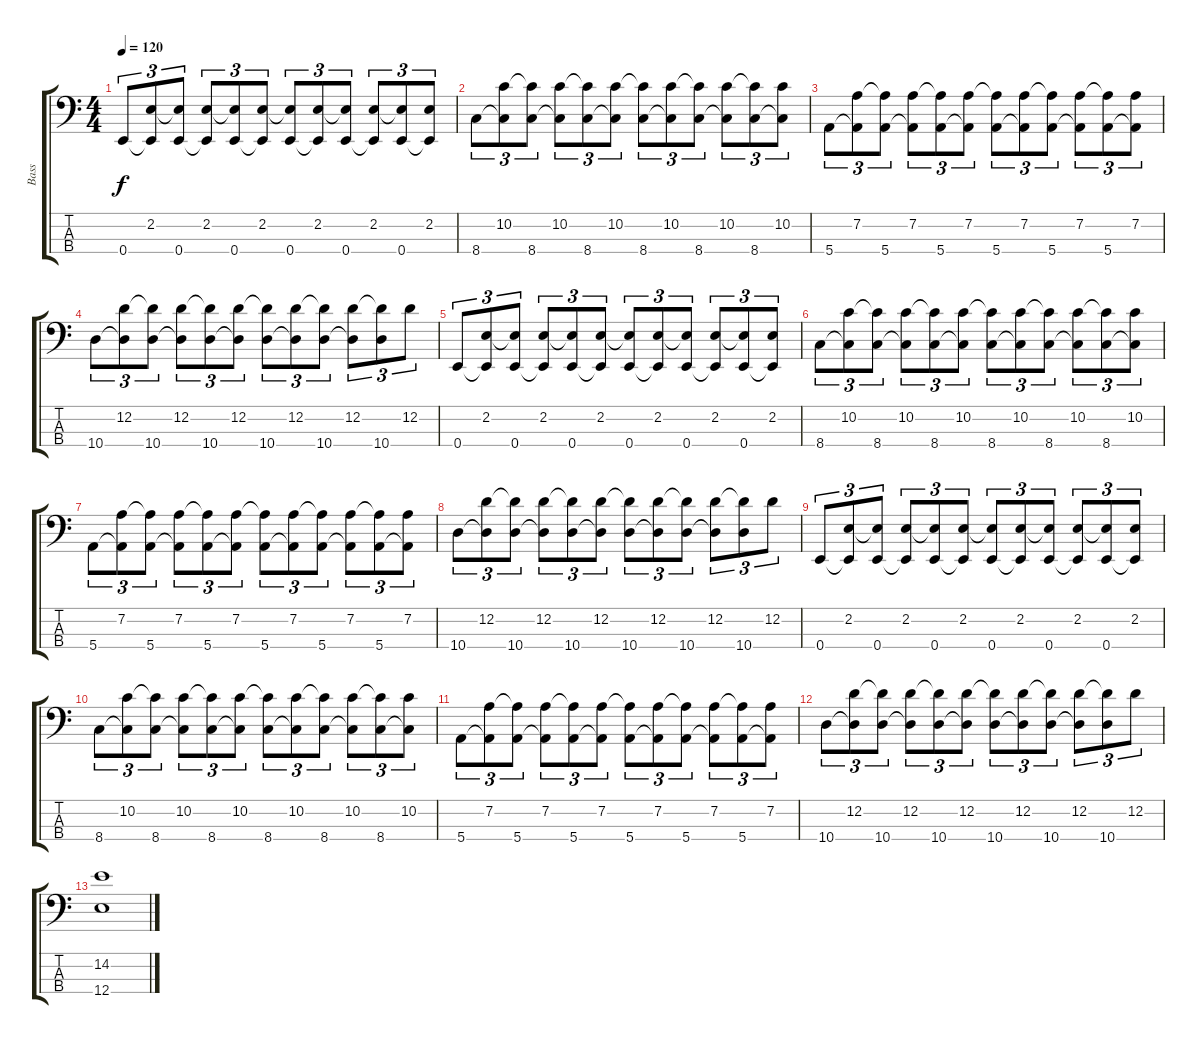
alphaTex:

\track ("Bass" "Bass") {instrument electricbassfinger}
\staff {score tabs}
\tuning (G2 D2 A1 E1) {hide}
\ts (4 4)
\tempo 120
\clef f4
\ks c
0.4.8{tu (3 2) dy f} (2.2 0.4{t}).8{tu (3 2)} (2.2{t} 0.4).8{tu (3 2)} (2.2 0.4{t}).8{tu (3 2)} (2.2{t} 0.4).8{tu (3 2)} (2.2 0.4{t}).8{tu (3 2)} (2.2{t} 0.4).8{tu (3 2)} (2.2 0.4{t}).8{tu (3 2)} (2.2{t} 0.4).8{tu (3 2)} (2.2 0.4{t}).8{tu (3 2)} (2.2{t} 0.4).8{tu (3 2)} (2.2 0.4{t}).8{tu (3 2)} |
8.4.8{tu (3 2)} (10.2 8.4{t}).8{tu (3 2)} (10.2{t} 8.4).8{tu (3 2)} (10.2 8.4{t}).8{tu (3 2)} (10.2{t} 8.4).8{tu (3 2)} (10.2 8.4{t}).8{tu (3 2)} (10.2{t} 8.4).8{tu (3 2)} (10.2 8.4{t}).8{tu (3 2)} (10.2{t} 8.4).8{tu (3 2)} (10.2 8.4{t}).8{tu (3 2)} (10.2{t} 8.4).8{tu (3 2)} (10.2 8.4{t}).8{tu (3 2)} |
5.4.8{tu (3 2)} (7.2 5.4{t}).8{tu (3 2)} (7.2{t} 5.4).8{tu (3 2)} (7.2 5.4{t}).8{tu (3 2)} (7.2{t} 5.4).8{tu (3 2)} (7.2 5.4{t}).8{tu (3 2)} (7.2{t} 5.4).8{tu (3 2)} (7.2 5.4{t}).8{tu (3 2)} (7.2{t} 5.4).8{tu (3 2)} (7.2 5.4{t}).8{tu (3 2)} (7.2{t} 5.4).8{tu (3 2)} (7.2 5.4{t}).8{tu (3 2)} |
10.4.8{tu (3 2)} (12.2 10.4{t}).8{tu (3 2)} (12.2{t} 10.4).8{tu (3 2)} (12.2 10.4{t}).8{tu (3 2)} (12.2{t} 10.4).8{tu (3 2)} (12.2 10.4{t}).8{tu (3 2)} (12.2{t} 10.4).8{tu (3 2)} (12.2 10.4{t}).8{tu (3 2)} (12.2{t} 10.4).8{tu (3 2)} (12.2 10.4{t}).8{tu (3 2)} (12.2{t} 10.4).8{tu (3 2)} 12.2.8{tu (3 2)} |
0.4.8{tu (3 2)} (2.2 0.4{t}).8{tu (3 2)} (2.2{t} 0.4).8{tu (3 2)} (2.2 0.4{t}).8{tu (3 2)} (2.2{t} 0.4).8{tu (3 2)} (2.2 0.4{t}).8{tu (3 2)} (2.2{t} 0.4).8{tu (3 2)} (2.2 0.4{t}).8{tu (3 2)} (2.2{t} 0.4).8{tu (3 2)} (2.2 0.4{t}).8{tu (3 2)} (2.2{t} 0.4).8{tu (3 2)} (2.2 0.4{t}).8{tu (3 2)} |
8.4.8{tu (3 2)} (10.2 8.4{t}).8{tu (3 2)} (10.2{t} 8.4).8{tu (3 2)} (10.2 8.4{t}).8{tu (3 2)} (10.2{t} 8.4).8{tu (3 2)} (10.2 8.4{t}).8{tu (3 2)} (10.2{t} 8.4).8{tu (3 2)} (10.2 8.4{t}).8{tu (3 2)} (10.2{t} 8.4).8{tu (3 2)} (10.2 8.4{t}).8{tu (3 2)} (10.2{t} 8.4).8{tu (3 2)} (10.2 8.4{t}).8{tu (3 2)} |
5.4.8{tu (3 2)} (7.2 5.4{t}).8{tu (3 2)} (7.2{t} 5.4).8{tu (3 2)} (7.2 5.4{t}).8{tu (3 2)} (7.2{t} 5.4).8{tu (3 2)} (7.2 5.4{t}).8{tu (3 2)} (7.2{t} 5.4).8{tu (3 2)} (7.2 5.4{t}).8{tu (3 2)} (7.2{t} 5.4).8{tu (3 2)} (7.2 5.4{t}).8{tu (3 2)} (7.2{t} 5.4).8{tu (3 2)} (7.2 5.4{t}).8{tu (3 2)} |
10.4.8{tu (3 2)} (12.2 10.4{t}).8{tu (3 2)} (12.2{t} 10.4).8{tu (3 2)} (12.2 10.4{t}).8{tu (3 2)} (12.2{t} 10.4).8{tu (3 2)} (12.2 10.4{t}).8{tu (3 2)} (12.2{t} 10.4).8{tu (3 2)} (12.2 10.4{t}).8{tu (3 2)} (12.2{t} 10.4).8{tu (3 2)} (12.2 10.4{t}).8{tu (3 2)} (12.2{t} 10.4).8{tu (3 2)} 12.2.8{tu (3 2)} |
0.4.8{tu (3 2)} (2.2 0.4{t}).8{tu (3 2)} (2.2{t} 0.4).8{tu (3 2)} (2.2 0.4{t}).8{tu (3 2)} (2.2{t} 0.4).8{tu (3 2)} (2.2 0.4{t}).8{tu (3 2)} (2.2{t} 0.4).8{tu (3 2)} (2.2 0.4{t}).8{tu (3 2)} (2.2{t} 0.4).8{tu (3 2)} (2.2 0.4{t}).8{tu (3 2)} (2.2{t} 0.4).8{tu (3 2)} (2.2 0.4{t}).8{tu (3 2)} |
8.4.8{tu (3 2)} (10.2 8.4{t}).8{tu (3 2)} (10.2{t} 8.4).8{tu (3 2)} (10.2 8.4{t}).8{tu (3 2)} (10.2{t} 8.4).8{tu (3 2)} (10.2 8.4{t}).8{tu (3 2)} (10.2{t} 8.4).8{tu (3 2)} (10.2 8.4{t}).8{tu (3 2)} (10.2{t} 8.4).8{tu (3 2)} (10.2 8.4{t}).8{tu (3 2)} (10.2{t} 8.4).8{tu (3 2)} (10.2 8.4{t}).8{tu (3 2)} |
5.4.8{tu (3 2)} (7.2 5.4{t}).8{tu (3 2)} (7.2{t} 5.4).8{tu (3 2)} (7.2 5.4{t}).8{tu (3 2)} (7.2{t} 5.4).8{tu (3 2)} (7.2 5.4{t}).8{tu (3 2)} (7.2{t} 5.4).8{tu (3 2)} (7.2 5.4{t}).8{tu (3 2)} (7.2{t} 5.4).8{tu (3 2)} (7.2 5.4{t}).8{tu (3 2)} (7.2{t} 5.4).8{tu (3 2)} (7.2 5.4{t}).8{tu (3 2)} |
10.4.8{tu (3 2)} (12.2 10.4{t}).8{tu (3 2)} (12.2{t} 10.4).8{tu (3 2)} (12.2 10.4{t}).8{tu (3 2)} (12.2{t} 10.4).8{tu (3 2)} (12.2 10.4{t}).8{tu (3 2)} (12.2{t} 10.4).8{tu (3 2)} (12.2 10.4{t}).8{tu (3 2)} (12.2{t} 10.4).8{tu (3 2)} (12.2 10.4{t}).8{tu (3 2)} (12.2{t} 10.4).8{tu (3 2)} 12.2.8{tu (3 2)} |
(14.2 12.4).1
